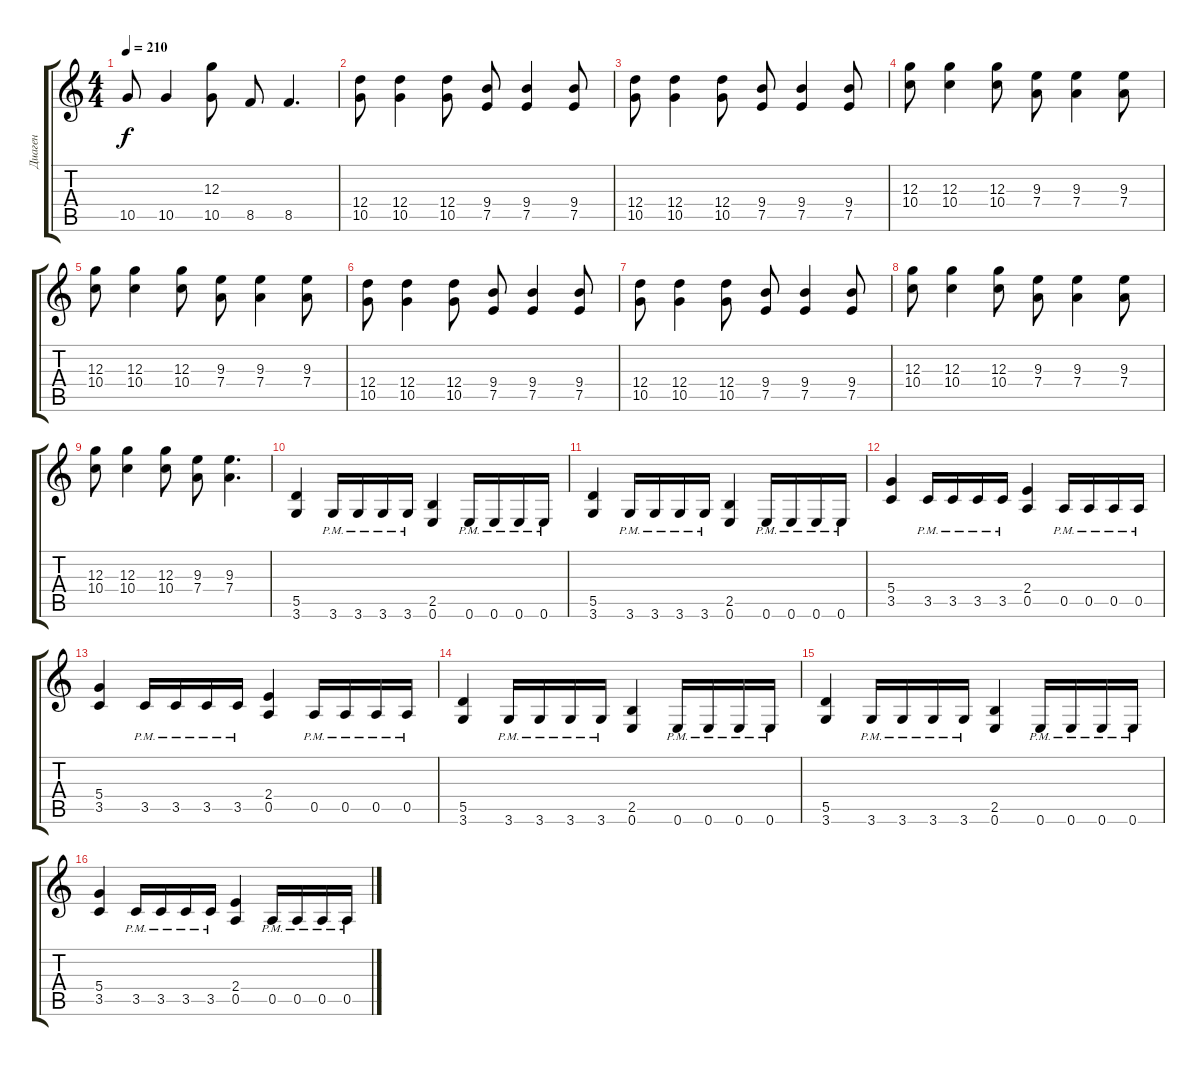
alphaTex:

\track ("Диаген" "Диаген") {instrument overdrivenguitar}
\staff {score tabs}
\tuning (E4 B3 G3 D3 A2 E2) {hide}
\ts (4 4)
\tempo 210
\clef g2
\ks c
10.5.8{dy f} 10.5.4 (12.3 10.5).8 8.5.8 8.5.4{d} |
(12.4 10.5).8 (12.4 10.5).4 (12.4 10.5).8 (9.4 7.5).8 (9.4 7.5).4 (9.4 7.5).8 |
(12.4 10.5).8 (12.4 10.5).4 (12.4 10.5).8 (9.4 7.5).8 (9.4 7.5).4 (9.4 7.5).8 |
(12.3 10.4).8 (12.3 10.4).4 (12.3 10.4).8 (9.3 7.4).8 (9.3 7.4).4 (9.3 7.4).8 |
(12.3 10.4).8 (12.3 10.4).4 (12.3 10.4).8 (9.3 7.4).8 (9.3 7.4).4 (9.3 7.4).8 |
(12.4 10.5).8 (12.4 10.5).4 (12.4 10.5).8 (9.4 7.5).8 (9.4 7.5).4 (9.4 7.5).8 |
(12.4 10.5).8 (12.4 10.5).4 (12.4 10.5).8 (9.4 7.5).8 (9.4 7.5).4 (9.4 7.5).8 |
(12.3 10.4).8 (12.3 10.4).4 (12.3 10.4).8 (9.3 7.4).8 (9.3 7.4).4 (9.3 7.4).8 |
(12.3 10.4).8 (12.3 10.4).4 (12.3 10.4).8 (9.3 7.4).8 (9.3 7.4).4{d} |
(5.5 3.6).4 3.6{pm}.16 3.6{pm}.16 3.6{pm}.16 3.6{pm}.16 (2.5 0.6).4 0.6{pm}.16 0.6{pm}.16 0.6{pm}.16 0.6{pm}.16 |
(5.5 3.6).4 3.6{pm}.16 3.6{pm}.16 3.6{pm}.16 3.6{pm}.16 (2.5 0.6).4 0.6{pm}.16 0.6{pm}.16 0.6{pm}.16 0.6{pm}.16 |
(5.4 3.5).4 3.5{pm}.16 3.5{pm}.16 3.5{pm}.16 3.5{pm}.16 (2.4 0.5).4 0.5{pm}.16 0.5{pm}.16 0.5{pm}.16 0.5{pm}.16 |
(5.4 3.5).4 3.5{pm}.16 3.5{pm}.16 3.5{pm}.16 3.5{pm}.16 (2.4 0.5).4 0.5{pm}.16 0.5{pm}.16 0.5{pm}.16 0.5{pm}.16 |
(5.5 3.6).4 3.6{pm}.16 3.6{pm}.16 3.6{pm}.16 3.6{pm}.16 (2.5 0.6).4 0.6{pm}.16 0.6{pm}.16 0.6{pm}.16 0.6{pm}.16 |
(5.5 3.6).4 3.6{pm}.16 3.6{pm}.16 3.6{pm}.16 3.6{pm}.16 (2.5 0.6).4 0.6{pm}.16 0.6{pm}.16 0.6{pm}.16 0.6{pm}.16 |
(5.4 3.5).4 3.5{pm}.16 3.5{pm}.16 3.5{pm}.16 3.5{pm}.16 (2.4 0.5).4 0.5{pm}.16 0.5{pm}.16 0.5{pm}.16 0.5{pm}.16
